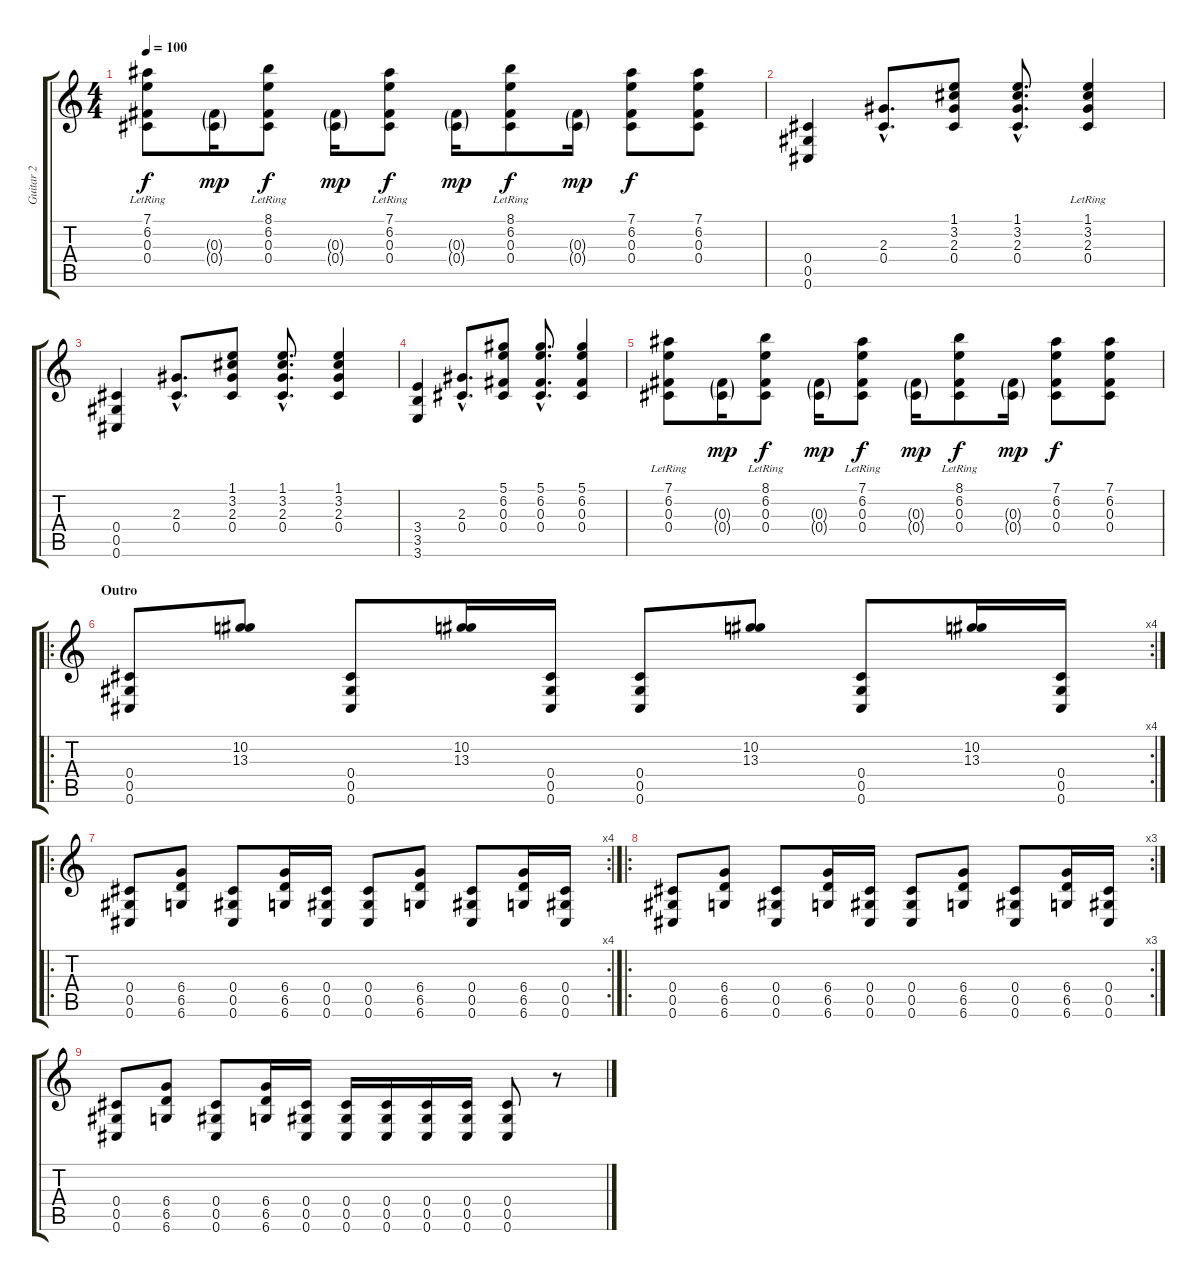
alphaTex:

\track ("Guitar 2" "Guitar 2") {instrument distortionguitar}
\staff {score tabs}
\tuning (Eb4 Bb3 Gb3 Db3 Ab2 Db2) {hide}
\ts (4 4)
\tempo 100
\clef g2
\ks c
(7.1{lr} 6.2{lr} 0.3 0.4).8{dy f} (0.3{g} 0.4{g}).16{dy mp} (8.1{lr} 6.2{lr} 0.3 0.4).8{dy f} (0.3{g} 0.4{g}).16{dy mp} (7.1{lr} 6.2{lr} 0.3 0.4).8{dy f} (0.3{g} 0.4{g}).16{dy mp} (8.1{lr} 6.2{lr} 0.3 0.4).8{dy f} (0.3{g} 0.4{g}).16{dy mp} (7.1 6.2 0.3 0.4).8{dy f} (7.1 6.2 0.3 0.4).8 |
(0.4 0.5 0.6).4 (2.3{hac} 0.4{hac}).8{d} (1.1 3.2 2.3 0.4).8 (1.1{hac} 3.2{hac} 2.3{hac} 0.4{hac}).8{d} (1.1{lr} 3.2{lr} 2.3{lr} 0.4).4 |
(0.4 0.5 0.6).4 (2.3{hac} 0.4{hac}).8{d} (1.1 3.2 2.3 0.4).8 (1.1{hac} 3.2{hac} 2.3{hac} 0.4{hac}).8{d} (1.1 3.2 2.3 0.4).4 |
(3.4 3.5 3.6).4 (2.3{hac} 0.4{hac}).8{d} (5.1 6.2 0.3 0.4).8 (5.1{hac} 6.2{hac} 0.3{hac} 0.4{hac}).8{d} (5.1 6.2 0.3 0.4).4 |
(7.1{lr} 6.2{lr} 0.3 0.4).8 (0.3{g} 0.4{g}).16{dy mp} (8.1{lr} 6.2{lr} 0.3 0.4).8{dy f} (0.3{g} 0.4{g}).16{dy mp} (7.1{lr} 6.2{lr} 0.3 0.4).8{dy f} (0.3{g} 0.4{g}).16{dy mp} (8.1{lr} 6.2{lr} 0.3 0.4).8{dy f} (0.3{g} 0.4{g}).16{dy mp} (7.1 6.2 0.3 0.4).8{dy f} (7.1 6.2 0.3 0.4).8 |
\ro
\rc 4
\section ("" "Outro")
(0.4 0.5 0.6).8{volume 13 instrument distortionguitar} (10.2 13.3).8 (0.4 0.5 0.6).8 (10.2 13.3).16 (0.4 0.5 0.6).16 (0.4 0.5 0.6).8 (10.2 13.3).8 (0.4 0.5 0.6).8 (10.2 13.3).16 (0.4 0.5 0.6).16 |
\ro
\rc 4
(0.4 0.5 0.6).8 (6.4 6.5 6.6).8 (0.4 0.5 0.6).8 (6.4 6.5 6.6).16 (0.4 0.5 0.6).16 (0.4 0.5 0.6).8 (6.4 6.5 6.6).8 (0.4 0.5 0.6).8 (6.4 6.5 6.6).16 (0.4 0.5 0.6).16 |
\ro
\rc 3
(0.4 0.5 0.6).8 (6.4 6.5 6.6).8 (0.4 0.5 0.6).8 (6.4 6.5 6.6).16 (0.4 0.5 0.6).16 (0.4 0.5 0.6).8 (6.4 6.5 6.6).8 (0.4 0.5 0.6).8 (6.4 6.5 6.6).16 (0.4 0.5 0.6).16 |
(0.4 0.5 0.6).8 (6.4 6.5 6.6).8 (0.4 0.5 0.6).8 (6.4 6.5 6.6).16 (0.4 0.5 0.6).16 (0.4 0.5 0.6).16 (0.4 0.5 0.6).16 (0.4 0.5 0.6).16 (0.4 0.5 0.6).16 (0.4 0.5 0.6).8 r.8
